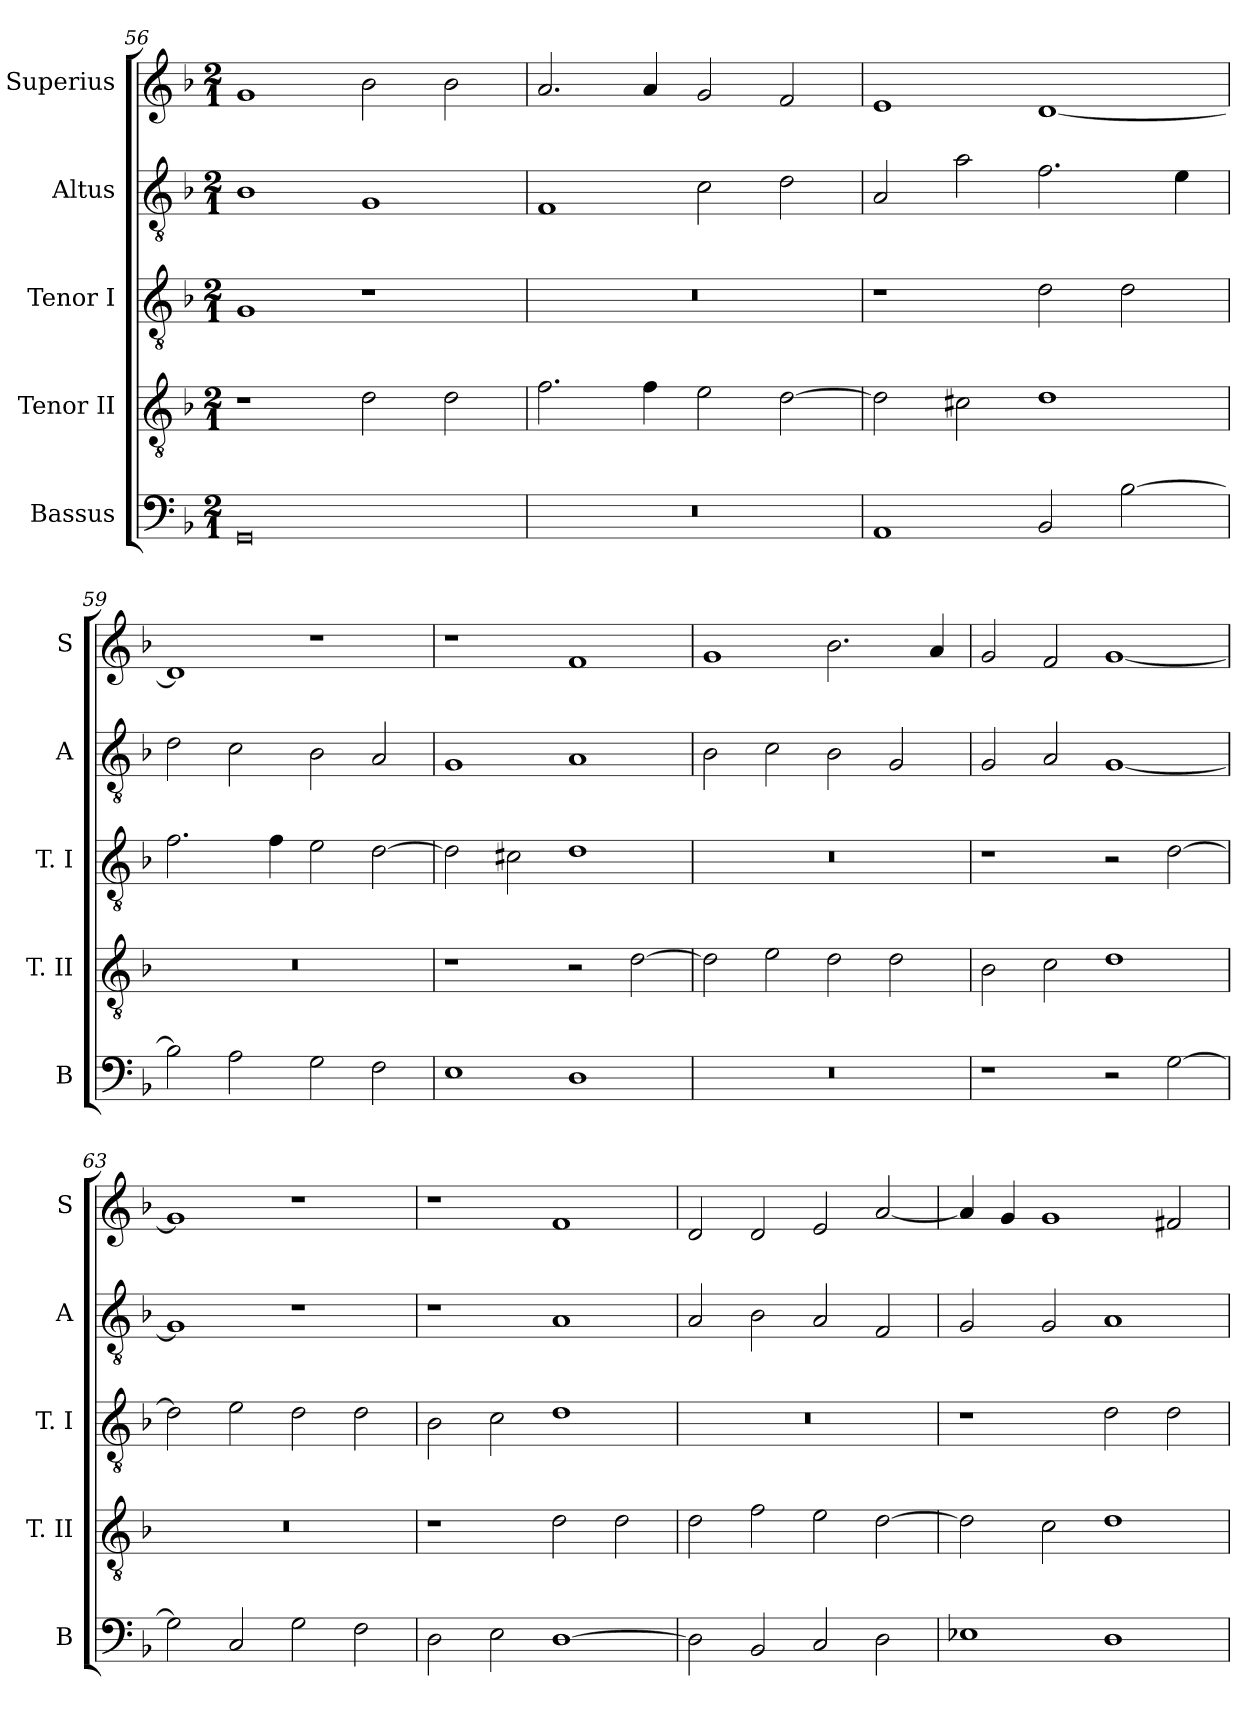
**kern	**kern	**kern	**kern	**kern
*part5	*part4	*part3	*part2	*part1
*staff5	*staff4	*staff3	*staff2	*staff1
*I"Bassus	*I"Tenor II	*I"Tenor I	*I"Altus	*I"Superius
*I'B	*I'T. II	*I'T. I	*I'A	*I'S
*clefF4	*clefGv2	*clefGv2	*clefGv2	*clefG2
*k[b-]	*k[b-]	*k[b-]	*k[b-]	*k[b-]
*F:	*F:	*F:	*F:	*F:
*M2/1	*M2/1	*M2/1	*M2/1	*M2/1
=56	=56	=56	=56	=56
0GG	1r	1G	1B-	1g
.	2d	1r	1G	2b-
.	2d	.	.	2b-
=57	=57	=57	=57	=57
0r	2.f	0r	1F	2.a
.	4f	.	.	4a
.	2e	.	2c	2g
.	[2d	.	2d	2f
=58	=58	=58	=58	=58
1AA	2d]	1r	2A	1e
.	2c#X	.	2a	.
2BB-	1d	2d	2.f	[1d
[2B-	.	2d	.	.
.	.	.	4e	.
=59	=59	=59	=59	=59
2B-]	0r	2.f	2d	1d]
2A	.	.	2c	.
.	.	4f	.	.
2G	.	2e	2B-	1r
2F	.	[2d	2A	.
=60	=60	=60	=60	=60
1E	1r	2d]	1G	1r
.	.	2c#X	.	.
1D	2r	1d	1A	1f
.	[2d	.	.	.
=61	=61	=61	=61	=61
0r	2d]	0r	2B-	1g
.	2e	.	2c	.
.	2d	.	2B-	2.b-
.	2d	.	2G	.
.	.	.	.	4a
=62	=62	=62	=62	=62
1r	2B-	1r	2G	2g
.	2c	.	2A	2f
2r	1d	2r	[1G	[1g
[2G	.	[2d	.	.
=63	=63	=63	=63	=63
2G]	0r	2d]	1G]	1g]
2C	.	2e	.	.
2G	.	2d	1r	1r
2F	.	2d	.	.
=64	=64	=64	=64	=64
2D	1r	2B-	1r	1r
2E	.	2c	.	.
[1D	2d	1d	1A	1f
.	2d	.	.	.
=65	=65	=65	=65	=65
2D]	2d	0r	2A	2d
2BB-	2f	.	2B-	2d
2C	2e	.	2A	2e
2D	[2d	.	2F	[2a
=66	=66	=66	=66	=66
1E-X	2d]	1r	2G	4a]
.	.	.	.	4g
.	2c	.	2G	1g
1D	1d	2d	1A	.
.	.	2d	.	2f#X
=	=	=	=	=
*-	*-	*-	*-	*-
